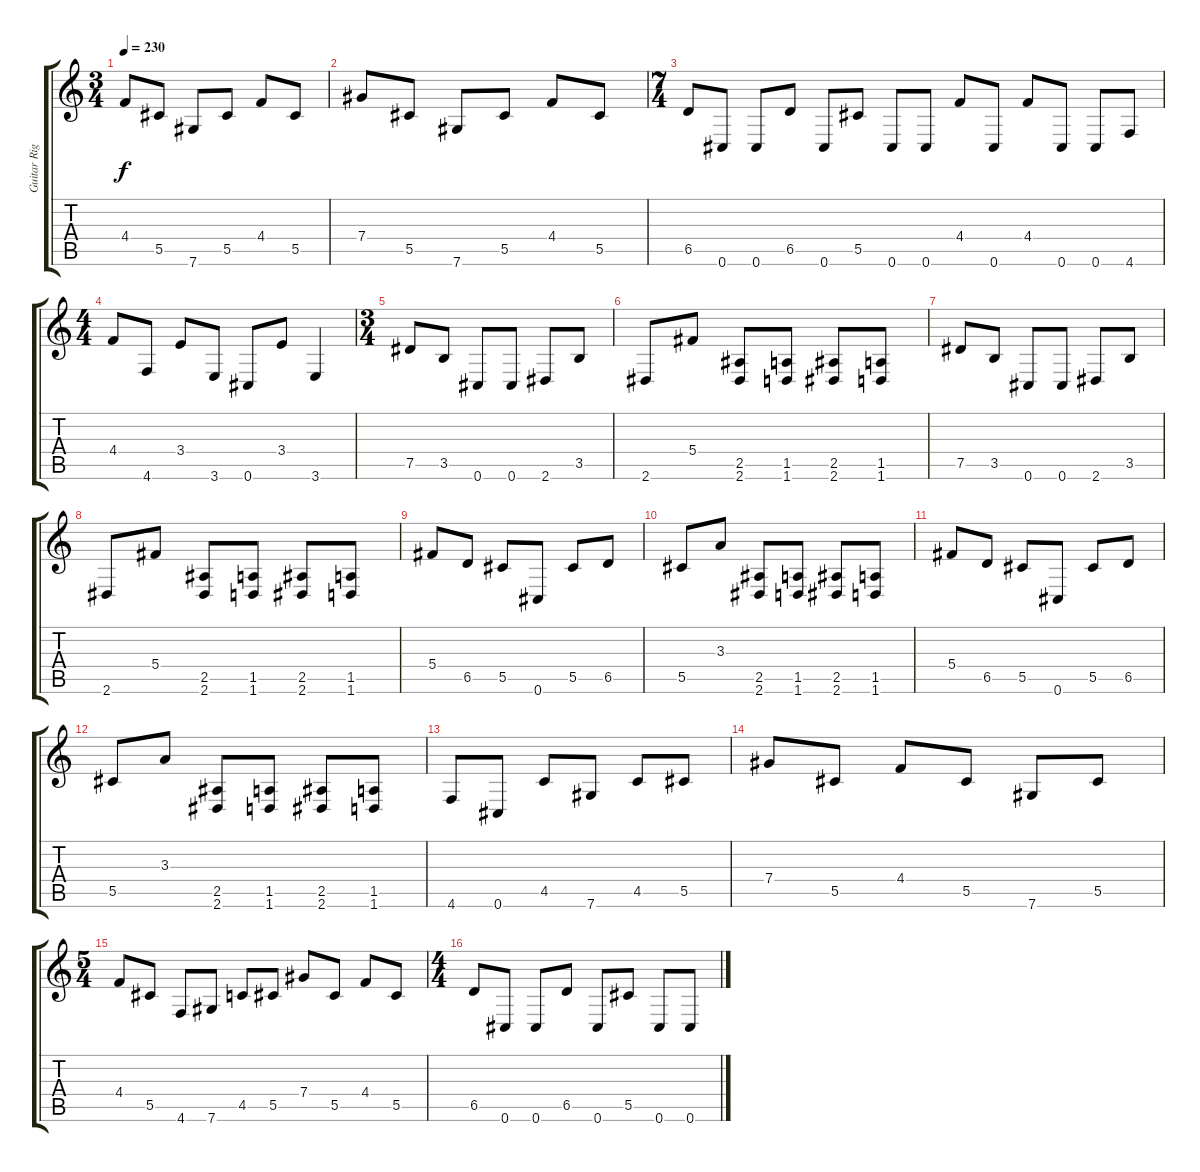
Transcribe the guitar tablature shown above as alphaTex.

\track ("Guitar Right" "Guitar Rig") {instrument distortionguitar}
\staff {score tabs}
\tuning (Eb4 Bb3 Gb3 Db3 Ab2 Db2) {hide}
\ts (3 4)
\tempo 230
\clef g2
\ks c
4.4.8{dy f} 5.5.8 7.6.8 5.5.8 4.4.8 5.5.8 |
7.4.8 5.5.8 7.6.8 5.5.8 4.4.8 5.5.8 |
\ts (7 4)
6.5.8 0.6.8 0.6.8 6.5.8 0.6.8 5.5.8 0.6.8 0.6.8 4.4.8 0.6.8 4.4.8 0.6.8 0.6.8 4.6.8 |
\ts (4 4)
4.4.8 4.6.8 3.4.8 3.6.8 0.6.8 3.4.8 3.6.4 |
\ts (3 4)
7.5.8 3.5.8 0.6.8 0.6.8 2.6.8 3.5.8 |
2.6.8 5.4.8 (2.5 2.6).8 (1.5 1.6).8 (2.5 2.6).8 (1.5 1.6).8 |
7.5.8 3.5.8 0.6.8 0.6.8 2.6.8 3.5.8 |
2.6.8 5.4.8 (2.5 2.6).8 (1.5 1.6).8 (2.5 2.6).8 (1.5 1.6).8 |
5.4.8 6.5.8 5.5.8 0.6.8 5.5.8 6.5.8 |
5.5.8 3.3.8 (2.5 2.6).8 (1.5 1.6).8 (2.5 2.6).8 (1.5 1.6).8 |
5.4.8 6.5.8 5.5.8 0.6.8 5.5.8 6.5.8 |
5.5.8 3.3.8 (2.5 2.6).8 (1.5 1.6).8 (2.5 2.6).8 (1.5 1.6).8 |
4.6.8 0.6.8 4.5.8 7.6.8 4.5.8 5.5.8 |
7.4.8 5.5.8 4.4.8 5.5.8 7.6.8 5.5.8 |
\ts (5 4)
4.4.8 5.5.8 4.6.8 7.6.8 4.5.8 5.5.8 7.4.8 5.5.8 4.4.8 5.5.8 |
\ts (4 4)
6.5.8 0.6.8 0.6.8 6.5.8 0.6.8 5.5.8 0.6.8 0.6.8
